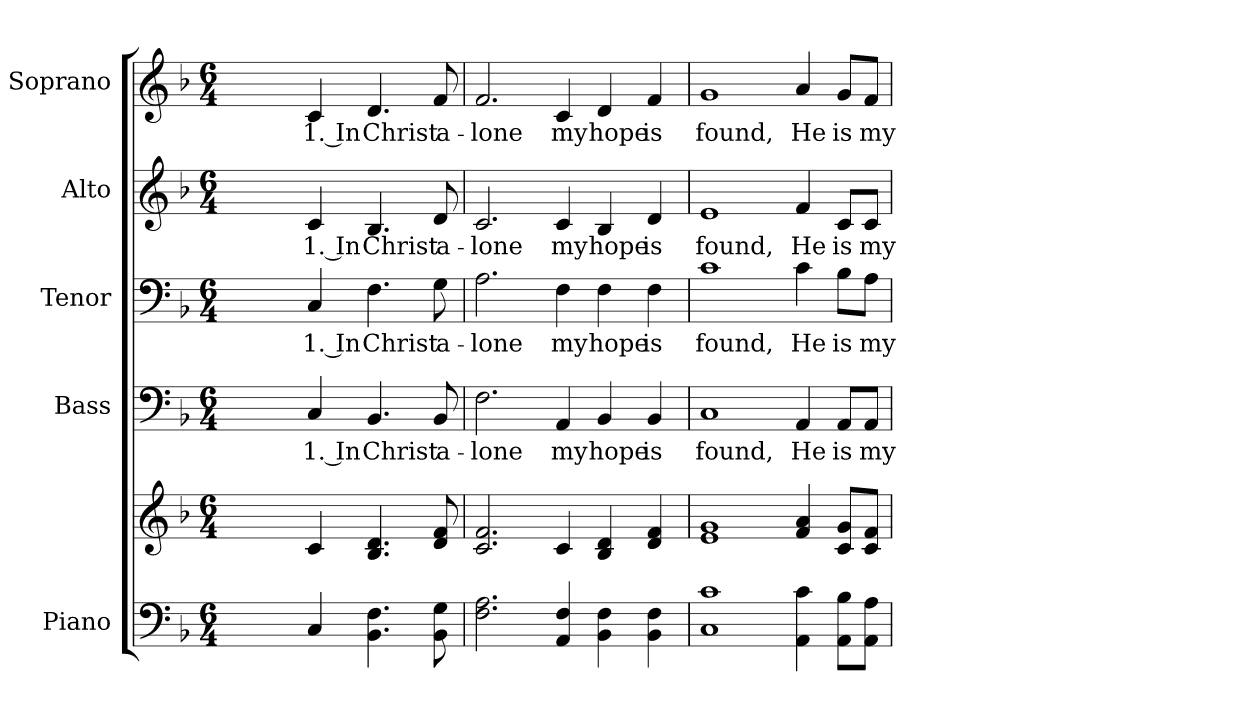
**kern	**kern	**kern	**text	**kern	**text	**kern	**text	**kern	**text
*part5	*part5	*part4	*part4	*part3	*part3	*part2	*part2	*part1	*part1
*staff6	*staff5	*staff4	*staff4	*staff3	*staff3	*staff2	*staff2	*staff1	*staff1
*I"Piano	*	*I"Bass	*	*I"Tenor	*	*I"Alto	*	*I"Soprano	*
*I'Pno.	*	*I'B.	*	*	*	*I'A.	*	*I'S.	*
!!LO:PB:g=z
*clefF4	*clefG2	*clefF4	*	*clefF4	*	*clefG2	*	*clefG2	*
*k[b-]	*k[b-]	*k[b-]	*	*k[b-]	*	*k[b-]	*	*k[b-]	*
*F:	*F:	*F:	*	*F:	*	*F:	*	*F:	*
*M6/4	*M6/4	*M6/4	*	*M6/4	*	*M6/4	*	*M6/4	*
*MM135	*MM135	*MM135	*	*MM135	*	*MM135	*	*MM135	*
=1	=1	=1	=1	=1	=1	=1	=1	=1	=1
2.ryy	2.ryy	2.ryy	.	2.ryy	.	2.ryy	.	2.ryy	.
!	!	!	!LO:LY:b:color=#000000	!	!	!	!	!	!
!	!	!	!	!	!LO:LY:b:color=#000000	!	!	!	!
!	!	!	!	!	!	!	!LO:LY:b:color=#000000	!	!
!	!	!	!	!	!	!	!	!	!LO:LY:b:color=#000000
4Ci/	4ci/	4Ci/	1. In	4Ci/	1. In	4ci/	1. In	4ci/	1. In
!	!	!	!LO:LY:b:color=#000000	!	!	!	!	!	!
!	!	!	!	!	!LO:LY:b:color=#000000	!	!	!	!
!	!	!	!	!	!	!	!LO:LY:b:color=#000000	!	!
!	!	!	!	!	!	!	!	!	!LO:LY:b:color=#000000
4.BB-i\ 4.Fi	4.B-i/ 4.di	4.BB-i/	Christ	4.Fi\	Christ	4.B-i/	Christ	4.di/	Christ
!	!	!	!LO:LY:b:color=#000000	!	!	!	!	!	!
!	!	!	!	!	!LO:LY:b:color=#000000	!	!	!	!
!	!	!	!	!	!	!	!LO:LY:b:color=#000000	!	!
!	!	!	!	!	!	!	!	!	!LO:LY:b:color=#000000
8BB-i\ 8Gi	8di/ 8fi	8BB-i/	a-	8Gi\	a-	8di/	a-	8fi/	a-
=2	=2	=2	=2	=2	=2	=2	=2	=2	=2
!	!	!	!LO:LY:b:color=#000000	!	!	!	!	!	!
!	!	!	!	!	!LO:LY:b:color=#000000	!	!	!	!
!	!	!	!	!	!	!	!LO:LY:b:color=#000000	!	!
!	!	!	!	!	!	!	!	!	!LO:LY:b:color=#000000
2.Fi\ 2.Ai	2.ci/ 2.fi	2.Fi\	-lone	2.Ai\	-lone	2.ci/	-lone	2.fi/	-lone
!	!	!	!LO:LY:b:color=#000000	!	!	!	!	!	!
!	!	!	!	!	!LO:LY:b:color=#000000	!	!	!	!
!	!	!	!	!	!	!	!LO:LY:b:color=#000000	!	!
!	!	!	!	!	!	!	!	!	!LO:LY:b:color=#000000
4AAi/ 4Fi	4ci/	4AAi/	my	4Fi\	my	4ci/	my	4ci/	my
!	!	!	!LO:LY:b:color=#000000	!	!	!	!	!	!
!	!	!	!	!	!LO:LY:b:color=#000000	!	!	!	!
!	!	!	!	!	!	!	!LO:LY:b:color=#000000	!	!
!	!	!	!	!	!	!	!	!	!LO:LY:b:color=#000000
4BB-i\ 4Fi	4B-i/ 4di	4BB-i/	hope	4Fi\	hope	4B-i/	hope	4di/	hope
!	!	!	!LO:LY:b:color=#000000	!	!	!	!	!	!
!	!	!	!	!	!LO:LY:b:color=#000000	!	!	!	!
!	!	!	!	!	!	!	!LO:LY:b:color=#000000	!	!
!	!	!	!	!	!	!	!	!	!LO:LY:b:color=#000000
4BB-i\ 4Fi	4di/ 4fi	4BB-i/	is	4Fi\	is	4di/	is	4fi/	is
=3	=3	=3	=3	=3	=3	=3	=3	=3	=3
!	!	!	!LO:LY:b:color=#000000	!	!	!	!	!	!
!	!	!	!	!	!LO:LY:b:color=#000000	!	!	!	!
!	!	!	!	!	!	!	!LO:LY:b:color=#000000	!	!
!	!	!	!	!	!	!	!	!	!LO:LY:b:color=#000000
1Ci 1ci	1ei 1gi	1Ci	found,	1ci	found,	1ei	found,	1gi	found,
!	!	!	!LO:LY:b:color=#000000	!	!	!	!	!	!
!	!	!	!	!	!LO:LY:b:color=#000000	!	!	!	!
!	!	!	!	!	!	!	!LO:LY:b:color=#000000	!	!
!	!	!	!	!	!	!	!	!	!LO:LY:b:color=#000000
4AAi\ 4ci	4fi/ 4ai	4AAi/	He	4ci\	He	4fi/	He	4ai/	He
!	!	!	!LO:LY:b:color=#000000	!	!	!	!	!	!
!	!	!	!	!	!LO:LY:b:color=#000000	!	!	!	!
!	!	!	!	!	!	!	!LO:LY:b:color=#000000	!	!
!	!	!	!	!	!	!	!	!	!LO:LY:b:color=#000000
8AAi\ 8B-i\L	8ci/ 8gi/L	8AAi/L	is	8B-i\L	is	8ci/L	is	8gi/L	is
!	!	!	!LO:LY:b:color=#000000	!	!	!	!	!	!
!	!	!	!	!	!LO:LY:b:color=#000000	!	!	!	!
!	!	!	!	!	!	!	!LO:LY:b:color=#000000	!	!
!	!	!	!	!	!	!	!	!	!LO:LY:b:color=#000000
8AAi\ 8Ai\J	8ci/ 8fi/J	8AAi/J	my	8Ai\J	my	8ci/J	my	8fi/J	my
=	=	=	=	=	=	=	=	=	=
*-	*-	*-	*-	*-	*-	*-	*-	*-	*-
